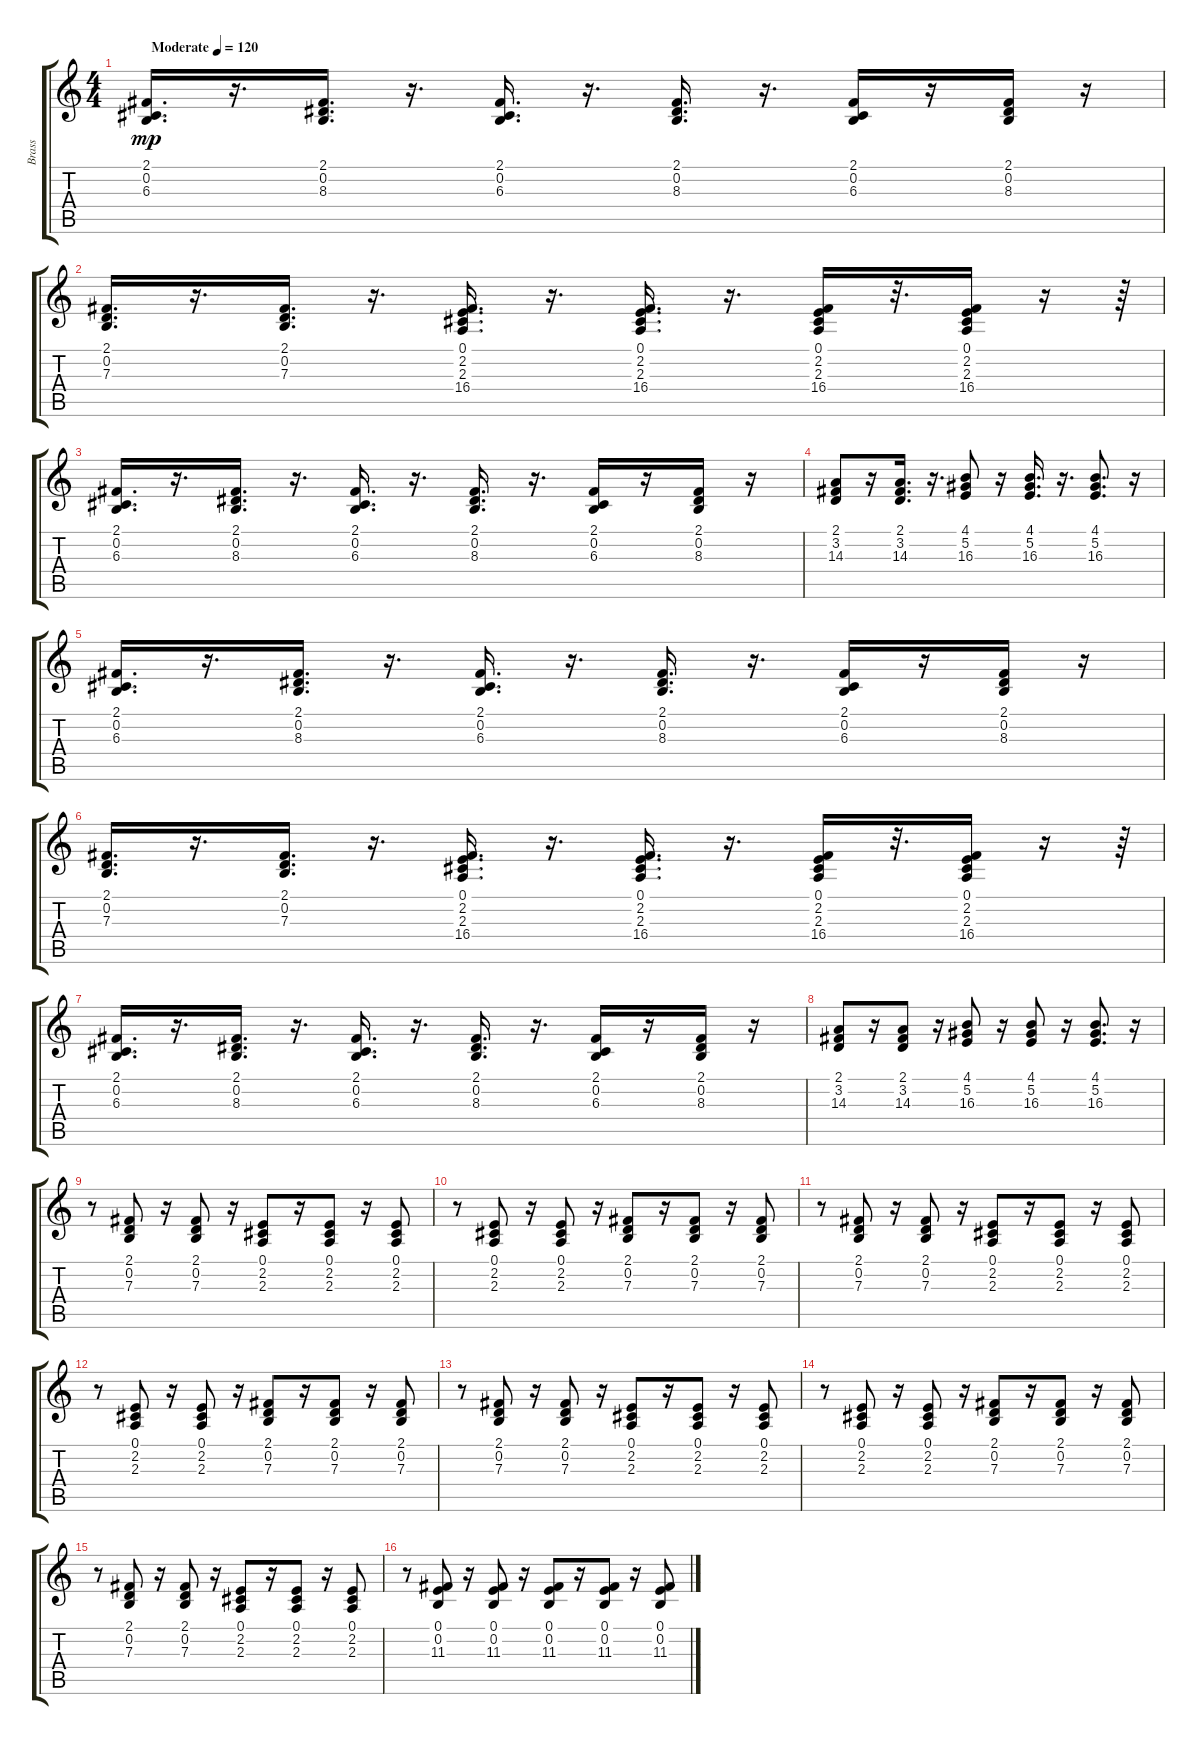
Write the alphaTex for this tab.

\track ("Brass" "Brass") {instrument synthbrass1}
\staff {score tabs}
\tuning (E4 B3 G3 D3 A2 E2) {hide}
\ts (4 4)
\tempo (120 "Moderate")
\clef g2
\ks c
(2.1 0.2 6.3).16{d dy mp instrument synthbrass1} r.16{d} (2.1 0.2 8.3).16{d} r.16{d} (2.1 0.2 6.3).16{d} r.16{d} (2.1 0.2 8.3).16{d} r.16{d} (2.1 0.2 6.3).16 r.16 (2.1 0.2 8.3).16 r.16 |
(2.1 0.2 7.3).16{d} r.16{d} (2.1 0.2 7.3).16{d} r.16{d} (0.1 2.2 2.3 16.4).16{d} r.16{d} (0.1 2.2 2.3 16.4).16{d} r.16{d} (0.1 2.2 2.3 16.4).16 r.32{d} (0.1 2.2 2.3 16.4).16 r.16 r.64 |
(2.1 0.2 6.3).16{d} r.16{d} (2.1 0.2 8.3).16{d} r.16{d} (2.1 0.2 6.3).16{d} r.16{d} (2.1 0.2 8.3).16{d} r.16{d} (2.1 0.2 6.3).16 r.16 (2.1 0.2 8.3).16 r.16 |
(2.1 3.2 14.3).8 r.16 (2.1 3.2 14.3).16{d} r.16{d} (4.1 5.2 16.3).8 r.16 (4.1 5.2 16.3).16{d} r.16{d} (4.1 5.2 16.3).8{d} r.16 |
(2.1 0.2 6.3).16{d} r.16{d} (2.1 0.2 8.3).16{d} r.16{d} (2.1 0.2 6.3).16{d} r.16{d} (2.1 0.2 8.3).16{d} r.16{d} (2.1 0.2 6.3).16 r.16 (2.1 0.2 8.3).16 r.16 |
(2.1 0.2 7.3).16{d} r.16{d} (2.1 0.2 7.3).16{d} r.16{d} (0.1 2.2 2.3 16.4).16{d} r.16{d} (0.1 2.2 2.3 16.4).16{d} r.16{d} (0.1 2.2 2.3 16.4).16 r.32{d} (0.1 2.2 2.3 16.4).16 r.16 r.64 |
(2.1 0.2 6.3).16{d} r.16{d} (2.1 0.2 8.3).16{d} r.16{d} (2.1 0.2 6.3).16{d} r.16{d} (2.1 0.2 8.3).16{d} r.16{d} (2.1 0.2 6.3).16 r.16 (2.1 0.2 8.3).16 r.16 |
(2.1 3.2 14.3).8 r.16 (2.1 3.2 14.3).8 r.16 (4.1 5.2 16.3).8 r.16 (4.1 5.2 16.3).8 r.16 (4.1 5.2 16.3).8{d} r.16 |
r.8 (2.1 0.2 7.3).8 r.16 (2.1 0.2 7.3).8 r.16 (0.1 2.2 2.3).8 r.16 (0.1 2.2 2.3).8 r.16 (0.1 2.2 2.3).8 |
r.8 (0.1 2.2 2.3).8 r.16 (0.1 2.2 2.3).8 r.16 (2.1 0.2 7.3).8 r.16 (2.1 0.2 7.3).8 r.16 (2.1 0.2 7.3).8 |
r.8 (2.1 0.2 7.3).8 r.16 (2.1 0.2 7.3).8 r.16 (0.1 2.2 2.3).8 r.16 (0.1 2.2 2.3).8 r.16 (0.1 2.2 2.3).8 |
r.8 (0.1 2.2 2.3).8 r.16 (0.1 2.2 2.3).8 r.16 (2.1 0.2 7.3).8 r.16 (2.1 0.2 7.3).8 r.16 (2.1 0.2 7.3).8 |
r.8 (2.1 0.2 7.3).8 r.16 (2.1 0.2 7.3).8 r.16 (0.1 2.2 2.3).8 r.16 (0.1 2.2 2.3).8 r.16 (0.1 2.2 2.3).8 |
r.8 (0.1 2.2 2.3).8 r.16 (0.1 2.2 2.3).8 r.16 (2.1 0.2 7.3).8 r.16 (2.1 0.2 7.3).8 r.16 (2.1 0.2 7.3).8 |
r.8 (2.1 0.2 7.3).8 r.16 (2.1 0.2 7.3).8 r.16 (0.1 2.2 2.3).8 r.16 (0.1 2.2 2.3).8 r.16 (0.1 2.2 2.3).8 |
r.8 (0.1 0.2 11.3).8 r.16 (0.1 0.2 11.3).8 r.16 (0.1 0.2 11.3).8 r.16 (0.1 0.2 11.3).8 r.16 (0.1 0.2 11.3).8
